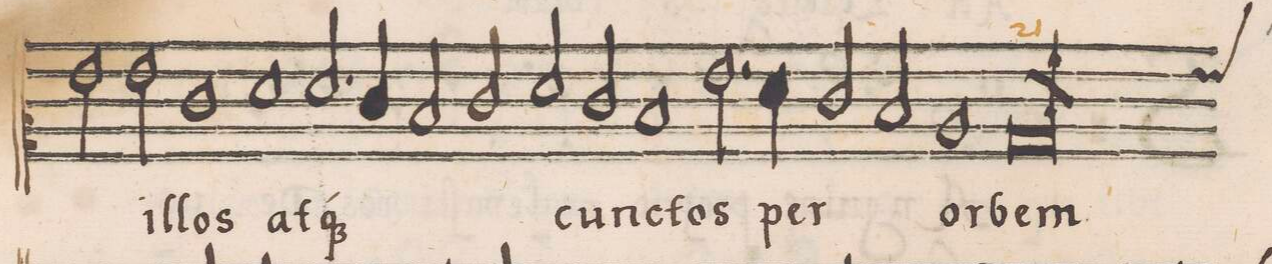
**kern	**text
*I"CANTVS	*
*clefC2	*
*k[]	*
*met(c)	*
*M2/1	*
2g\	.
2g\	il-
1e	-los
=62	=62
1f	at-
2.f/	-q(ue)
4e/	.
=63	=63
2d/	.
2e/	.
2f/	cunc-
2e/	.
=64	=64
1d	.
2.g\	-ctos
4f\	per
=65	=65
2e/	.
2d/	.
1c	or-
=66	=66
*custos:g	*
0Bl/	-bem
=67	=67
*-	*-
